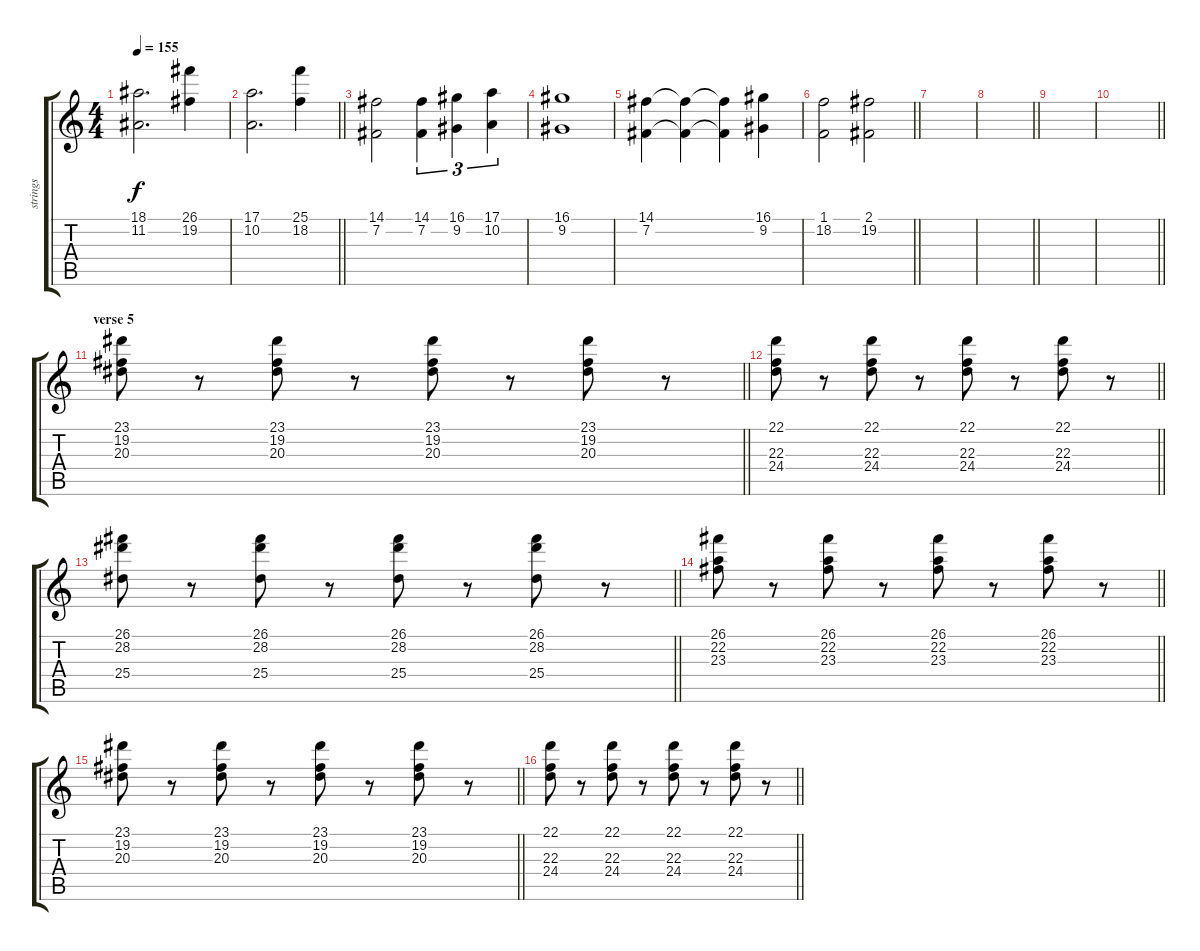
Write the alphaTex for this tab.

\track ("strings" "strings") {instrument stringensemble1}
\staff {score tabs}
\tuning (E4 B3 G3 D3 A2 E2) {hide}
\ts (4 4)
\tempo 155
\clef g2
\ks c
(18.1 11.2).2{d dy f} (26.1 19.2).4 |
\barLineRight lightlight
(17.1 10.2).2{d} (25.1 18.2).4 |
(14.1 7.2).2 (14.1 7.2).4{tu (3 2)} (16.1 9.2).4{tu (3 2)} (17.1 10.2).4{tu (3 2)} |
(16.1 9.2).1 |
(14.1 7.2).4 (14.1{t} 7.2{t}).4 (14.1{t} 7.2{t}).4 (16.1 9.2).4 |
\barLineRight lightlight
(1.1 18.2).2 (2.1 19.2).2 |
|
\barLineRight lightlight
|
|
\barLineRight lightlight
|
\section ("" "verse 5")
\barLineRight lightlight
(23.1 19.2 20.3).8 r.8 (23.1 19.2 20.3).8 r.8 (23.1 19.2 20.3).8 r.8 (23.1 19.2 20.3).8 r.8 |
\barLineRight lightlight
(22.1 22.3 24.4).8 r.8 (22.1 22.3 24.4).8 r.8 (22.1 22.3 24.4).8 r.8 (22.1 22.3 24.4).8 r.8 |
\barLineRight lightlight
(26.1 28.2 25.4).8 r.8 (26.1 28.2 25.4).8 r.8 (26.1 28.2 25.4).8 r.8 (26.1 28.2 25.4).8 r.8 |
\barLineRight lightlight
(26.1 22.2 23.3).8 r.8 (26.1 22.2 23.3).8 r.8 (26.1 22.2 23.3).8 r.8 (26.1 22.2 23.3).8 r.8 |
\barLineRight lightlight
(23.1 19.2 20.3).8 r.8 (23.1 19.2 20.3).8 r.8 (23.1 19.2 20.3).8 r.8 (23.1 19.2 20.3).8 r.8 |
\barLineRight lightlight
(22.1 22.3 24.4).8 r.8 (22.1 22.3 24.4).8 r.8 (22.1 22.3 24.4).8 r.8 (22.1 22.3 24.4).8 r.8
